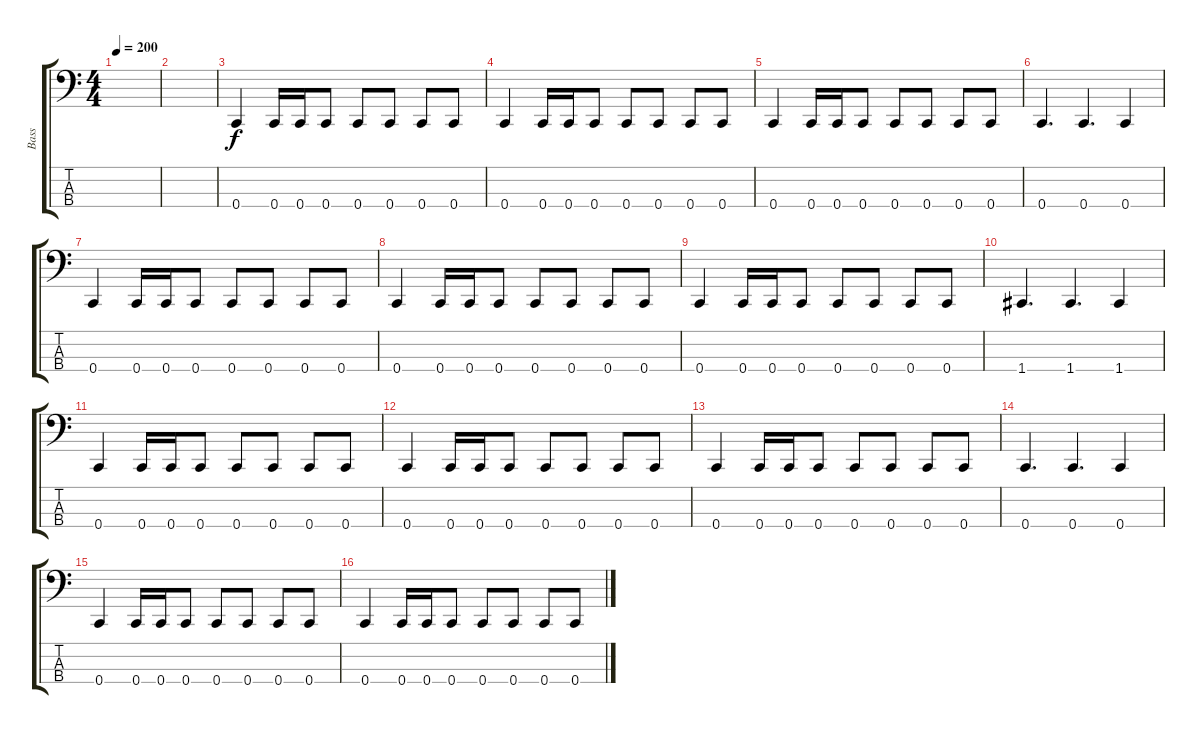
\track ("Bass" "Bass") {instrument electricbasspick}
\staff {score tabs}
\tuning (F2 C2 G1 C1) {hide}
\ts (4 4)
\tempo 200
\clef f4
\ks c
|
|
0.4.4 0.4.16 0.4.16 0.4.8 0.4.8 0.4.8 0.4.8 0.4.8 |
0.4.4 0.4.16 0.4.16 0.4.8 0.4.8 0.4.8 0.4.8 0.4.8 |
0.4.4 0.4.16 0.4.16 0.4.8 0.4.8 0.4.8 0.4.8 0.4.8 |
0.4.4{d} 0.4.4{d} 0.4.4 |
0.4.4 0.4.16 0.4.16 0.4.8 0.4.8 0.4.8 0.4.8 0.4.8 |
0.4.4 0.4.16 0.4.16 0.4.8 0.4.8 0.4.8 0.4.8 0.4.8 |
0.4.4 0.4.16 0.4.16 0.4.8 0.4.8 0.4.8 0.4.8 0.4.8 |
1.4.4{d} 1.4.4{d} 1.4.4 |
0.4.4 0.4.16 0.4.16 0.4.8 0.4.8 0.4.8 0.4.8 0.4.8 |
0.4.4 0.4.16 0.4.16 0.4.8 0.4.8 0.4.8 0.4.8 0.4.8 |
0.4.4 0.4.16 0.4.16 0.4.8 0.4.8 0.4.8 0.4.8 0.4.8 |
0.4.4{d} 0.4.4{d} 0.4.4 |
0.4.4 0.4.16 0.4.16 0.4.8 0.4.8 0.4.8 0.4.8 0.4.8 |
0.4.4 0.4.16 0.4.16 0.4.8 0.4.8 0.4.8 0.4.8 0.4.8
